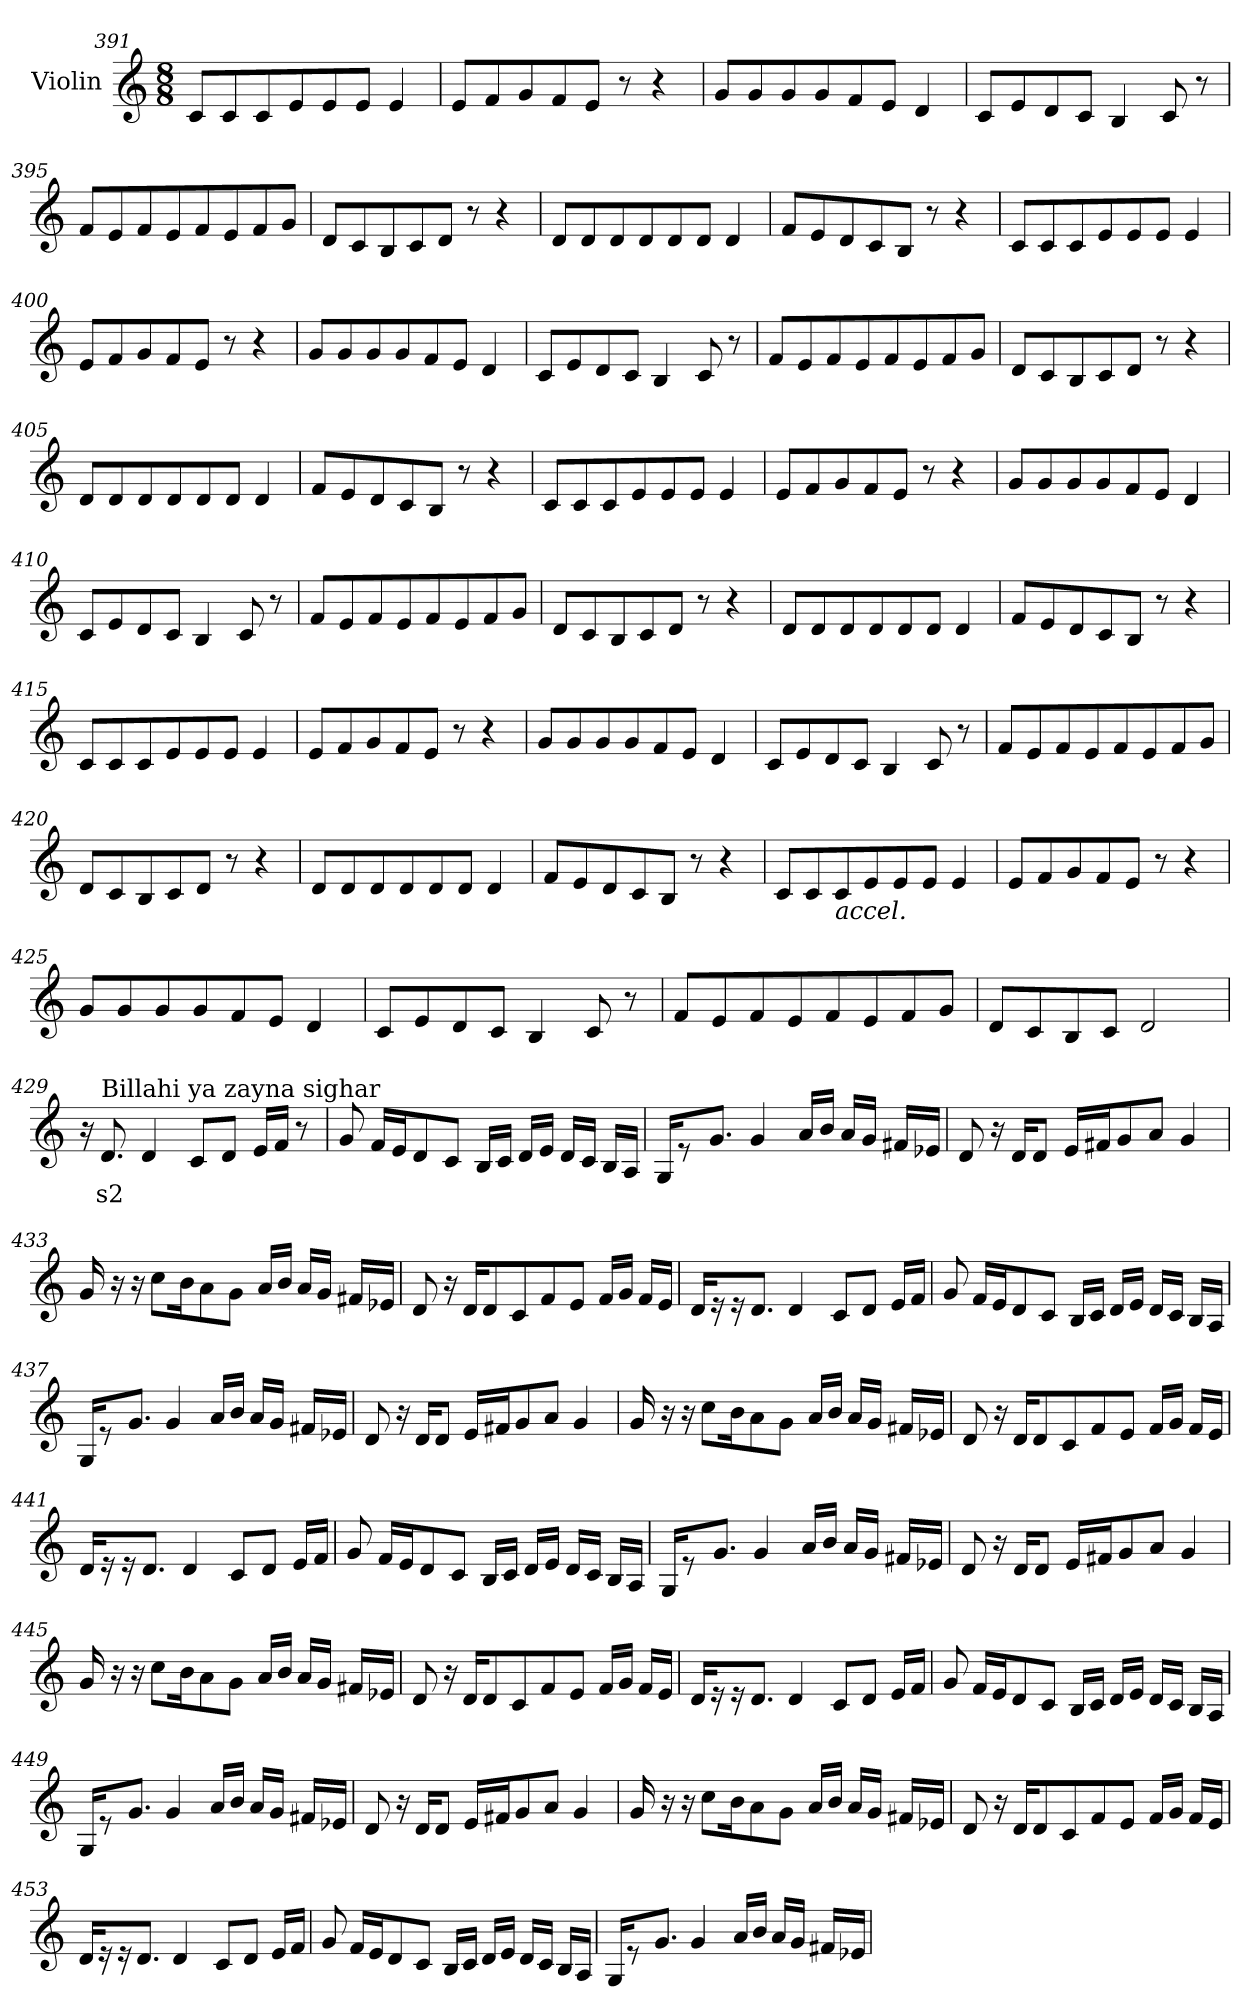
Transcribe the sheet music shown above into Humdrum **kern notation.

**kern	**text
*part1	*part1
*staff1	*staff1
*I"Violin	*
!!LO:LB:g=z
*clefG2	*
*k[]	*
*M8/8	*
=391	=391
8c/L	.
8c/	.
8c/	.
8e/	.
8e/	.
8e/J	.
4e/	.
=392	=392
8e/L	.
8f/	.
8g/	.
8f/	.
8e/J	.
8r	.
4r	.
=393	=393
8g/L	.
8g/	.
8g/	.
8g/	.
8f/	.
8e/J	.
4d/	.
=394	=394
8c/L	.
8e/	.
8d/	.
8c/J	.
4B/	.
8c/	.
8r	.
!!LO:LB:g=z
=395	=395
8f/L	.
8e/	.
8f/	.
8e/	.
8f/	.
8e/	.
8f/	.
8g/J	.
=396	=396
8d/L	.
8c/	.
8B/	.
8c/	.
8d/J	.
8r	.
4r	.
=397	=397
8d/L	.
8d/	.
8d/	.
8d/	.
8d/	.
8d/J	.
4d/	.
=398	=398
8f/L	.
8e/	.
8d/	.
8c/	.
8B/J	.
8r	.
4r	.
!!LO:LB:g=z
=399	=399
8c/L	.
8c/	.
8c/	.
8e/	.
8e/	.
8e/J	.
4e/	.
=400	=400
8e/L	.
8f/	.
8g/	.
8f/	.
8e/J	.
8r	.
4r	.
=401	=401
8g/L	.
8g/	.
8g/	.
8g/	.
8f/	.
8e/J	.
4d/	.
=402	=402
8c/L	.
8e/	.
8d/	.
8c/J	.
4B/	.
8c/	.
8r	.
!!LO:LB:g=z
=403	=403
8f/L	.
8e/	.
8f/	.
8e/	.
8f/	.
8e/	.
8f/	.
8g/J	.
=404	=404
8d/L	.
8c/	.
8B/	.
8c/	.
8d/J	.
8r	.
4r	.
=405	=405
8d/L	.
8d/	.
8d/	.
8d/	.
8d/	.
8d/J	.
4d/	.
=406	=406
8f/L	.
8e/	.
8d/	.
8c/	.
8B/J	.
8r	.
4r	.
!!LO:LB:g=z
=407	=407
8c/L	.
8c/	.
8c/	.
8e/	.
8e/	.
8e/J	.
4e/	.
=408	=408
8e/L	.
8f/	.
8g/	.
8f/	.
8e/J	.
8r	.
4r	.
=409	=409
8g/L	.
8g/	.
8g/	.
8g/	.
8f/	.
8e/J	.
4d/	.
=410	=410
8c/L	.
8e/	.
8d/	.
8c/J	.
4B/	.
8c/	.
8r	.
!!LO:PB:g=z
=411	=411
8f/L	.
8e/	.
8f/	.
8e/	.
8f/	.
8e/	.
8f/	.
8g/J	.
=412	=412
8d/L	.
8c/	.
8B/	.
8c/	.
8d/J	.
8r	.
4r	.
=413	=413
8d/L	.
8d/	.
8d/	.
8d/	.
8d/	.
8d/J	.
4d/	.
=414	=414
8f/L	.
8e/	.
8d/	.
8c/	.
8B/J	.
8r	.
4r	.
!!LO:LB:g=z
=415	=415
8c/L	.
8c/	.
8c/	.
8e/	.
8e/	.
8e/J	.
4e/	.
=416	=416
8e/L	.
8f/	.
8g/	.
8f/	.
8e/J	.
8r	.
4r	.
=417	=417
8g/L	.
8g/	.
8g/	.
8g/	.
8f/	.
8e/J	.
4d/	.
=418	=418
8c/L	.
8e/	.
8d/	.
8c/J	.
4B/	.
8c/	.
8r	.
!!LO:LB:g=z
=419	=419
8f/L	.
8e/	.
8f/	.
8e/	.
8f/	.
8e/	.
8f/	.
8g/J	.
=420	=420
8d/L	.
8c/	.
8B/	.
8c/	.
8d/J	.
8r	.
4r	.
=421	=421
8d/L	.
8d/	.
8d/	.
8d/	.
8d/	.
8d/J	.
4d/	.
=422	=422
8f/L	.
8e/	.
8d/	.
8c/	.
8B/J	.
8r	.
4r	.
!!LO:LB:g=z
=423	=423
8c/L	.
8c/	.
!LO:TX:b:i:t=accel.	!
8c/	.
8e/	.
8e/	.
8e/J	.
4e/	.
=424	=424
8e/L	.
8f/	.
8g/	.
8f/	.
8e/J	.
8r	.
4r	.
=425	=425
8g/L	.
8g/	.
8g/	.
8g/	.
8f/	.
8e/J	.
4d/	.
=426	=426
8c/L	.
8e/	.
8d/	.
8c/J	.
4B/	.
8c/	.
8r	.
!!LO:LB:g=z
=427	=427
8f/L	.
8e/	.
8f/	.
8e/	.
8f/	.
8e/	.
8f/	.
8g/J	.
=428	=428
8d/L	.
8c/	.
8B/	.
8c/J	.
2d/	.
=429	=429
*MM70	*
16r	.
!LO:TX:a:t=Billahi ya zayna sighar	!
!	!LO:LY:b
8.d/	s2
4d/	.
8c/L	.
8d/J	.
16e/LL	.
16f/JJ	.
8r	.
=430	=430
8g/	.
16f/LL	.
16e/J	.
8d/	.
8c/J	.
16B/LL	.
16c/JJ	.
16d/LL	.
16e/JJ	.
16d/LL	.
16c/JJ	.
16B/LL	.
16A/JJ	.
!!LO:LB:g=z
=431	=431
16G/KL	.
8r	.
8.g/J	.
4g/	.
16a/LL	.
16b/JJ	.
16a/LL	.
16g/JJ	.
16f#X/LL	.
16e-X/JJ	.
=432	=432
8d/	.
16r	.
16d/KL	.
8d/J	.
16e/LL	.
16f#X/J	.
8g/	.
8a/J	.
4g/	.
=433	=433
16g/	.
16r	.
16r	.
8cc\L	.
16b\K	.
8a\	.
8g\J	.
16a/LL	.
16b/JJ	.
16a/LL	.
16g/JJ	.
16f#X/LL	.
16e-X/JJ	.
!!LO:LB:g=z
=434	=434
8d/	.
16r	.
16d/KL	.
8d/	.
8c/	.
8f/	.
8e/J	.
16f/LL	.
16g/JJ	.
16f/LL	.
16e/JJ	.
=435	=435
16d/KL	.
16r	.
16r	.
8.d/J	.
4d/	.
8c/L	.
8d/J	.
16e/LL	.
16f/JJ	.
=436	=436
8g/	.
16f/LL	.
16e/J	.
8d/	.
8c/J	.
16B/LL	.
16c/JJ	.
16d/LL	.
16e/JJ	.
16d/LL	.
16c/JJ	.
16B/LL	.
16A/JJ	.
!!LO:LB:g=z
=437	=437
16G/KL	.
8r	.
8.g/J	.
4g/	.
16a/LL	.
16b/JJ	.
16a/LL	.
16g/JJ	.
16f#X/LL	.
16e-X/JJ	.
=438	=438
8d/	.
16r	.
16d/KL	.
8d/J	.
16e/LL	.
16f#X/J	.
8g/	.
8a/J	.
4g/	.
=439	=439
16g/	.
16r	.
16r	.
8cc\L	.
16b\K	.
8a\	.
8g\J	.
16a/LL	.
16b/JJ	.
16a/LL	.
16g/JJ	.
16f#X/LL	.
16e-X/JJ	.
!!LO:PB:g=z
=440	=440
8d/	.
16r	.
16d/KL	.
8d/	.
8c/	.
8f/	.
8e/J	.
16f/LL	.
16g/JJ	.
16f/LL	.
16e/JJ	.
=441	=441
16d/KL	.
16r	.
16r	.
8.d/J	.
4d/	.
8c/L	.
8d/J	.
16e/LL	.
16f/JJ	.
=442	=442
8g/	.
16f/LL	.
16e/J	.
8d/	.
8c/J	.
16B/LL	.
16c/JJ	.
16d/LL	.
16e/JJ	.
16d/LL	.
16c/JJ	.
16B/LL	.
16A/JJ	.
!!LO:LB:g=z
=443	=443
16G/KL	.
8r	.
8.g/J	.
4g/	.
16a/LL	.
16b/JJ	.
16a/LL	.
16g/JJ	.
16f#X/LL	.
16e-X/JJ	.
=444	=444
8d/	.
16r	.
16d/KL	.
8d/J	.
16e/LL	.
16f#X/J	.
8g/	.
8a/J	.
4g/	.
=445	=445
16g/	.
16r	.
16r	.
8cc\L	.
16b\K	.
8a\	.
8g\J	.
16a/LL	.
16b/JJ	.
16a/LL	.
16g/JJ	.
16f#X/LL	.
16e-X/JJ	.
!!LO:LB:g=z
=446	=446
8d/	.
16r	.
16d/KL	.
8d/	.
8c/	.
8f/	.
8e/J	.
16f/LL	.
16g/JJ	.
16f/LL	.
16e/JJ	.
=447	=447
16d/KL	.
16r	.
16r	.
8.d/J	.
4d/	.
8c/L	.
8d/J	.
16e/LL	.
16f/JJ	.
=448	=448
8g/	.
16f/LL	.
16e/J	.
8d/	.
8c/J	.
16B/LL	.
16c/JJ	.
16d/LL	.
16e/JJ	.
16d/LL	.
16c/JJ	.
16B/LL	.
16A/JJ	.
!!LO:LB:g=z
=449	=449
16G/KL	.
8r	.
8.g/J	.
4g/	.
16a/LL	.
16b/JJ	.
16a/LL	.
16g/JJ	.
16f#X/LL	.
16e-X/JJ	.
=450	=450
8d/	.
16r	.
16d/KL	.
8d/J	.
16e/LL	.
16f#X/J	.
8g/	.
8a/J	.
4g/	.
=451	=451
16g/	.
16r	.
16r	.
8cc\L	.
16b\K	.
8a\	.
8g\J	.
16a/LL	.
16b/JJ	.
16a/LL	.
16g/JJ	.
16f#X/LL	.
16e-X/JJ	.
!!LO:LB:g=z
=452	=452
8d/	.
16r	.
16d/KL	.
8d/	.
8c/	.
8f/	.
8e/J	.
16f/LL	.
16g/JJ	.
16f/LL	.
16e/JJ	.
=453	=453
16d/KL	.
16r	.
16r	.
8.d/J	.
4d/	.
8c/L	.
8d/J	.
16e/LL	.
16f/JJ	.
=454	=454
8g/	.
16f/LL	.
16e/J	.
8d/	.
8c/J	.
16B/LL	.
16c/JJ	.
16d/LL	.
16e/JJ	.
16d/LL	.
16c/JJ	.
16B/LL	.
16A/JJ	.
!!LO:LB:g=z
=455	=455
16G/KL	.
8r	.
8.g/J	.
4g/	.
16a/LL	.
16b/JJ	.
16a/LL	.
16g/JJ	.
16f#X/LL	.
16e-X/JJ	.
=	=
*-	*-
